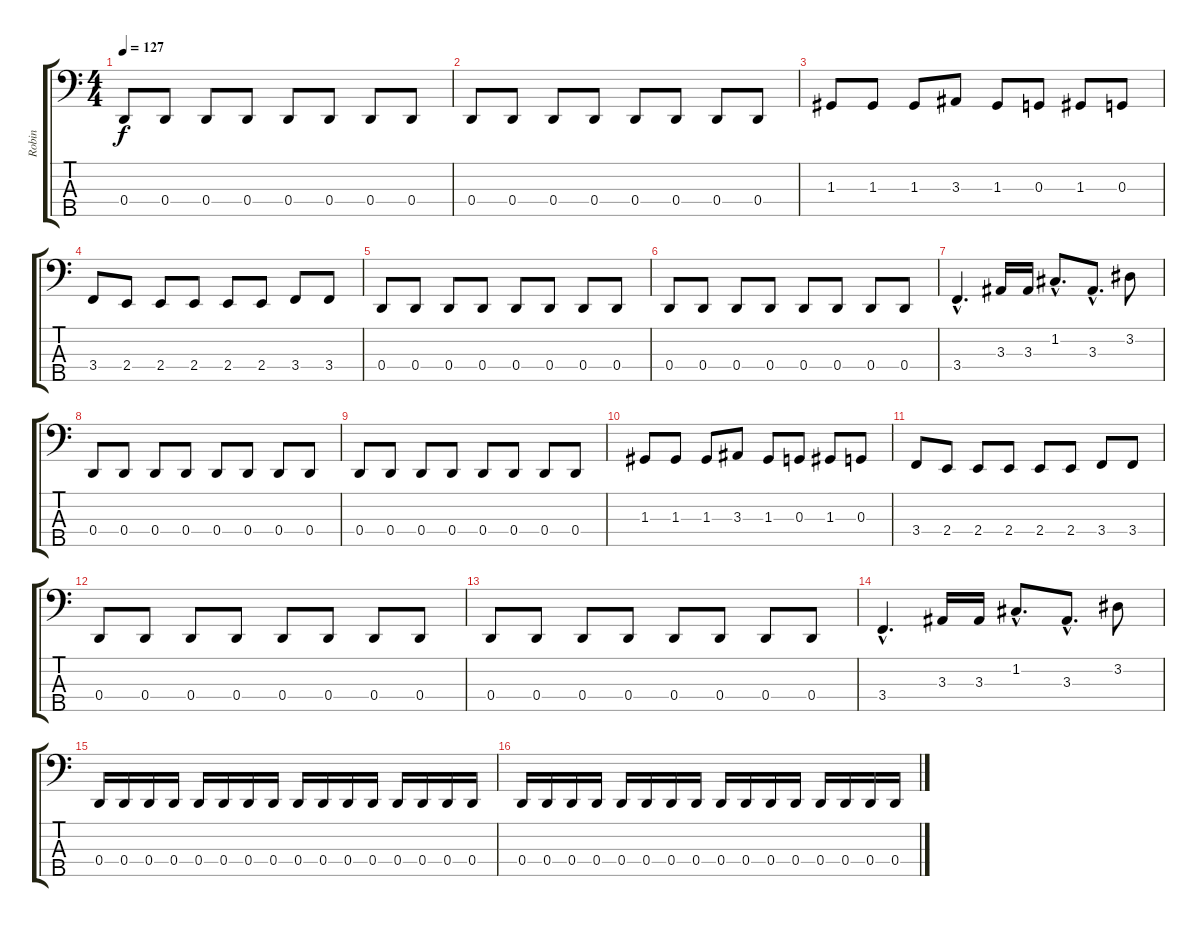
\track ("Robin" "Robin") {instrument electricbasspick}
\staff {score tabs}
\tuning (F2 C2 G1 D1 A0) {hide}
\ts (4 4)
\tempo 127
\clef f4
\ks c
0.4.8{dy f} 0.4.8 0.4.8 0.4.8 0.4.8 0.4.8 0.4.8 0.4.8 |
0.4.8 0.4.8 0.4.8 0.4.8 0.4.8 0.4.8 0.4.8 0.4.8 |
1.3.8 1.3.8 1.3.8 3.3.8 1.3.8 0.3.8 1.3.8 0.3.8 |
3.4.8 2.4.8 2.4.8 2.4.8 2.4.8 2.4.8 3.4.8 3.4.8 |
0.4.8 0.4.8 0.4.8 0.4.8 0.4.8 0.4.8 0.4.8 0.4.8 |
0.4.8 0.4.8 0.4.8 0.4.8 0.4.8 0.4.8 0.4.8 0.4.8 |
3.4{hac}.4{d} 3.3.16 3.3.16 1.2{hac}.8{d} 3.3{hac}.8{d} 3.2.8 |
0.4.8 0.4.8 0.4.8 0.4.8 0.4.8 0.4.8 0.4.8 0.4.8 |
0.4.8 0.4.8 0.4.8 0.4.8 0.4.8 0.4.8 0.4.8 0.4.8 |
1.3.8 1.3.8 1.3.8 3.3.8 1.3.8 0.3.8 1.3.8 0.3.8 |
3.4.8 2.4.8 2.4.8 2.4.8 2.4.8 2.4.8 3.4.8 3.4.8 |
0.4.8 0.4.8 0.4.8 0.4.8 0.4.8 0.4.8 0.4.8 0.4.8 |
0.4.8 0.4.8 0.4.8 0.4.8 0.4.8 0.4.8 0.4.8 0.4.8 |
3.4{hac}.4{d} 3.3.16 3.3.16 1.2{hac}.8{d} 3.3{hac}.8{d} 3.2.8 |
0.4.16 0.4.16 0.4.16 0.4.16 0.4.16 0.4.16 0.4.16 0.4.16 0.4.16 0.4.16 0.4.16 0.4.16 0.4.16 0.4.16 0.4.16 0.4.16 |
0.4.16 0.4.16 0.4.16 0.4.16 0.4.16 0.4.16 0.4.16 0.4.16 0.4.16 0.4.16 0.4.16 0.4.16 0.4.16 0.4.16 0.4.16 0.4.16
